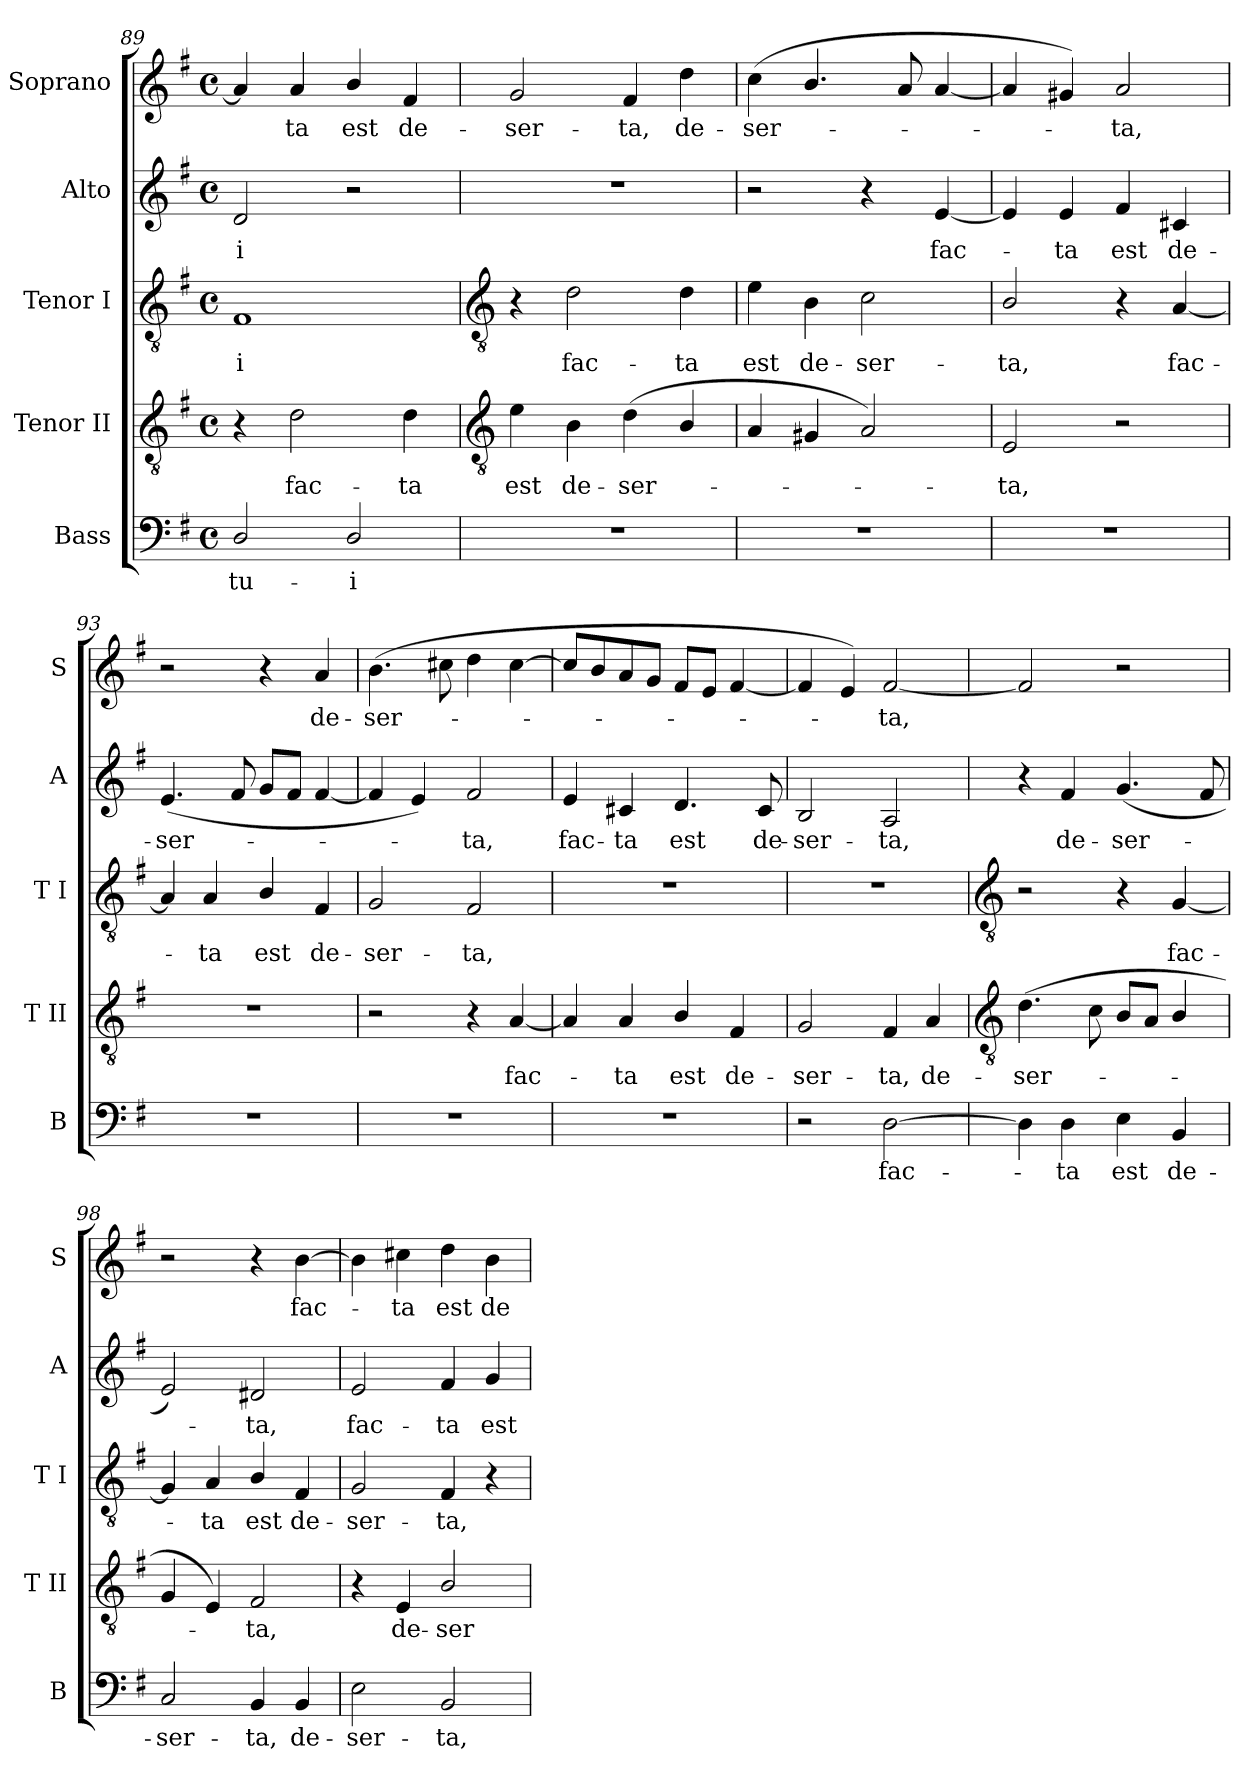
**kern	**text	**kern	**text	**kern	**text	**kern	**text	**kern	**text
*part5	*part5	*part4	*part4	*part3	*part3	*part2	*part2	*part1	*part1
*staff5	*staff5	*staff4	*staff4	*staff3	*staff3	*staff2	*staff2	*staff1	*staff1
*I"Bass	*	*I"Tenor II	*	*I"Tenor I	*	*I"Alto	*	*I"Soprano	*
*I'B	*	*I'T II	*	*I'T I	*	*I'A	*	*I'S	*
*clefF4	*	*clefGv2	*	*clefGv2	*	*clefG2	*	*clefG2	*
*k[f#]	*	*k[f#]	*	*k[f#]	*	*k[f#]	*	*k[f#]	*
*G:	*	*G:	*	*G:	*	*G:	*	*G:	*
*M4/4	*	*M4/4	*	*M4/4	*	*M4/4	*	*M4/4	*
*met(c)	*	*met(c)	*	*met(c)	*	*met(c)	*	*met(c)	*
=89	=89	=89	=89	=89	=89	=89	=89	=89	=89
!	!LO:LY:b	!	!	!	!LO:LY:b	!	!LO:LY:b	!	!
2D/	tu-	4r	.	1F#	-i	2d	i	4a]	.
!	!	!	!LO:LY:b	!	!	!	!	!	!LO:LY:b
.	.	2d	fac-	.	.	.	.	4a	ta
!	!LO:LY:b	!	!	!	!	!	!	!	!LO:LY:b
2D/	-i	.	.	.	.	2r	.	4b/	est
!	!	!	!LO:LY:b	!	!	!	!	!	!LO:LY:b
.	.	4d	-ta	.	.	.	.	4f#	de-
!!LO:LB:g=z
=90	=90	=90	=90	=90	=90	=90	=90	=90	=90
*	*	*clefGv2	*	*clefGv2	*	*	*	*	*
!	!	!	!LO:LY:b	!	!	!	!	!	!LO:LY:b
1r	.	4e	est	4r	.	1r	.	2g	-ser-
!	!	!	!LO:LY:b	!	!LO:LY:b	!	!	!	!
.	.	4B	de-	2d	fac-	.	.	.	.
!	!	!	!LO:LY:b	!	!	!	!	!	!LO:LY:b
.	.	(<4d	-ser-	.	.	.	.	4f#	-ta,
!	!	!	!	!	!LO:LY:b	!	!	!	!LO:LY:b
.	.	4B/	.	4d	-ta	.	.	4dd	de-
=91	=91	=91	=91	=91	=91	=91	=91	=91	=91
!	!	!	!	!	!LO:LY:b	!	!	!	!LO:LY:b
1r	.	4A	.	4e	est	2r	.	(<4cc	-ser-
!	!	!	!	!	!LO:LY:b	!	!	!	!
.	.	4G#X	.	4B	de-	.	.	4.b/	.
!	!	!	!	!	!LO:LY:b	!	!	!	!
.	.	2A)	.	2c	-ser-	4r	.	.	.
.	.	.	.	.	.	.	.	8a	.
!	!	!	!	!	!	!	!LO:LY:b	!	!
.	.	.	.	.	.	[4e	fac-	[4a	.
=92	=92	=92	=92	=92	=92	=92	=92	=92	=92
!	!	!	!LO:LY:b	!	!LO:LY:b	!	!	!	!
1r	.	2E	ta,	2B/	-ta,	4e]	.	4a]	.
!	!	!	!	!	!	!	!LO:LY:b	!	!
.	.	.	.	.	.	4e	ta	4g#X)	.
!	!	!	!	!	!	!	!LO:LY:b	!	!LO:LY:b
.	.	2r	.	4r	.	4f#	est	2a	ta,
!	!	!	!	!	!LO:LY:b	!	!LO:LY:b	!	!
.	.	.	.	[4A	fac-	4c#X	de-	.	.
=93	=93	=93	=93	=93	=93	=93	=93	=93	=93
!	!	!	!	!	!	!	!LO:LY:b	!	!
1r	.	1r	.	4A]	.	(<4.e	-ser-	2r	.
!	!	!	!	!	!LO:LY:b	!	!	!	!
.	.	.	.	4A	ta	.	.	.	.
.	.	.	.	.	.	8f#	.	.	.
!	!	!	!	!	!LO:LY:b	!	!	!	!
.	.	.	.	4B/	est	8gL	.	4r	.
.	.	.	.	.	.	8f#J	.	.	.
!	!	!	!	!	!LO:LY:b	!	!	!	!LO:LY:b
.	.	.	.	4F#	de-	[4f#	.	4a	de-
=94	=94	=94	=94	=94	=94	=94	=94	=94	=94
!	!	!	!	!	!LO:LY:b	!	!	!	!LO:LY:b
1r	.	2r	.	2G	-ser-	4f#]	.	(<4.b	-ser-
.	.	.	.	.	.	4e)	.	.	.
.	.	.	.	.	.	.	.	8cc#X	.
!	!	!	!	!	!LO:LY:b	!	!LO:LY:b	!	!
.	.	4r	.	2F#	-ta,	2f#	ta,	4dd	.
!	!	!	!LO:LY:b	!	!	!	!	!	!
.	.	[4A	fac-	.	.	.	.	[4cc#	.
=95	=95	=95	=95	=95	=95	=95	=95	=95	=95
!	!	!	!	!	!	!	!LO:LY:b	!	!
1r	.	4A]	.	1r	.	4e	fac-	8cc#L]	.
.	.	.	.	.	.	.	.	8b	.
!	!	!	!LO:LY:b	!	!	!	!LO:LY:b	!	!
.	.	4A	ta	.	.	4c#X	-ta	8a	.
.	.	.	.	.	.	.	.	8gJ	.
!	!	!	!LO:LY:b	!	!	!	!LO:LY:b	!	!
.	.	4B/	est	.	.	4.d	est	8f#L	.
.	.	.	.	.	.	.	.	8eJ	.
!	!	!	!LO:LY:b	!	!	!	!	!	!
.	.	4F#	de-	.	.	.	.	[4f#	.
!	!	!	!	!	!	!	!LO:LY:b	!	!
.	.	.	.	.	.	8c#	de-	.	.
=96	=96	=96	=96	=96	=96	=96	=96	=96	=96
!	!	!	!LO:LY:b	!	!	!	!LO:LY:b	!	!
2r	.	2G	-ser-	1r	.	2B	-ser-	4f#]	.
.	.	.	.	.	.	.	.	4e)	.
!	!LO:LY:b	!	!LO:LY:b	!	!	!	!LO:LY:b	!	!LO:LY:b
[2D	fac-	4F#	-ta,	.	.	2A	-ta,	[2f#	ta,
!	!	!	!LO:LY:b	!	!	!	!	!	!
.	.	4A	de-	.	.	.	.	.	.
!!LO:LB:g=z
=97	=97	=97	=97	=97	=97	=97	=97	=97	=97
*	*	*clefGv2	*	*clefGv2	*	*	*	*	*
!	!	!	!LO:LY:b	!	!	!	!	!	!
4D]	.	(<4.d	-ser-	2r	.	4r	.	2f#]	.
!	!LO:LY:b	!	!	!	!	!	!LO:LY:b	!	!
4D	ta	.	.	.	.	4f#	de-	.	.
.	.	8c	.	.	.	.	.	.	.
!	!LO:LY:b	!	!	!	!	!	!LO:LY:b	!	!
4E	est	8BL	.	4r	.	(<4.g	-ser-	2r	.
.	.	8AJ	.	.	.	.	.	.	.
!	!LO:LY:b	!	!	!	!LO:LY:b	!	!	!	!
4BB	de-	4B/	.	[4G	fac-	.	.	.	.
.	.	.	.	.	.	8f#	.	.	.
=98	=98	=98	=98	=98	=98	=98	=98	=98	=98
!	!LO:LY:b	!	!	!	!	!	!	!	!
2C	-ser-	4G	.	4G]	.	2e)	.	2r	.
!	!	!	!	!	!LO:LY:b	!	!	!	!
.	.	4E)	.	4A	ta	.	.	.	.
!	!LO:LY:b	!	!LO:LY:b	!	!LO:LY:b	!	!LO:LY:b	!	!
4BB	-ta,	2F#	ta,	4B/	est	2d#X	ta,	4r	.
!	!LO:LY:b	!	!	!	!LO:LY:b	!	!	!	!LO:LY:b
4BB	de-	.	.	4F#	de-	.	.	[4b	fac-
=99	=99	=99	=99	=99	=99	=99	=99	=99	=99
!	!LO:LY:b	!	!	!	!LO:LY:b	!	!LO:LY:b	!	!
2E	-ser-	4r	.	2G	-ser-	2e	fac-	4b]	.
!	!	!	!LO:LY:b	!	!	!	!	!	!LO:LY:b
.	.	4E	de-	.	.	.	.	4cc#X	ta
!	!LO:LY:b	!	!LO:LY:b	!	!LO:LY:b	!	!LO:LY:b	!	!LO:LY:b
2BB	-ta,	2B/	-ser-	4F#	-ta,	4f#	-ta	4dd	est
!	!	!	!	!	!	!	!LO:LY:b	!	!LO:LY:b
.	.	.	.	4r	.	4g	est	4b	de-
=	=	=	=	=	=	=	=	=	=
*-	*-	*-	*-	*-	*-	*-	*-	*-	*-
